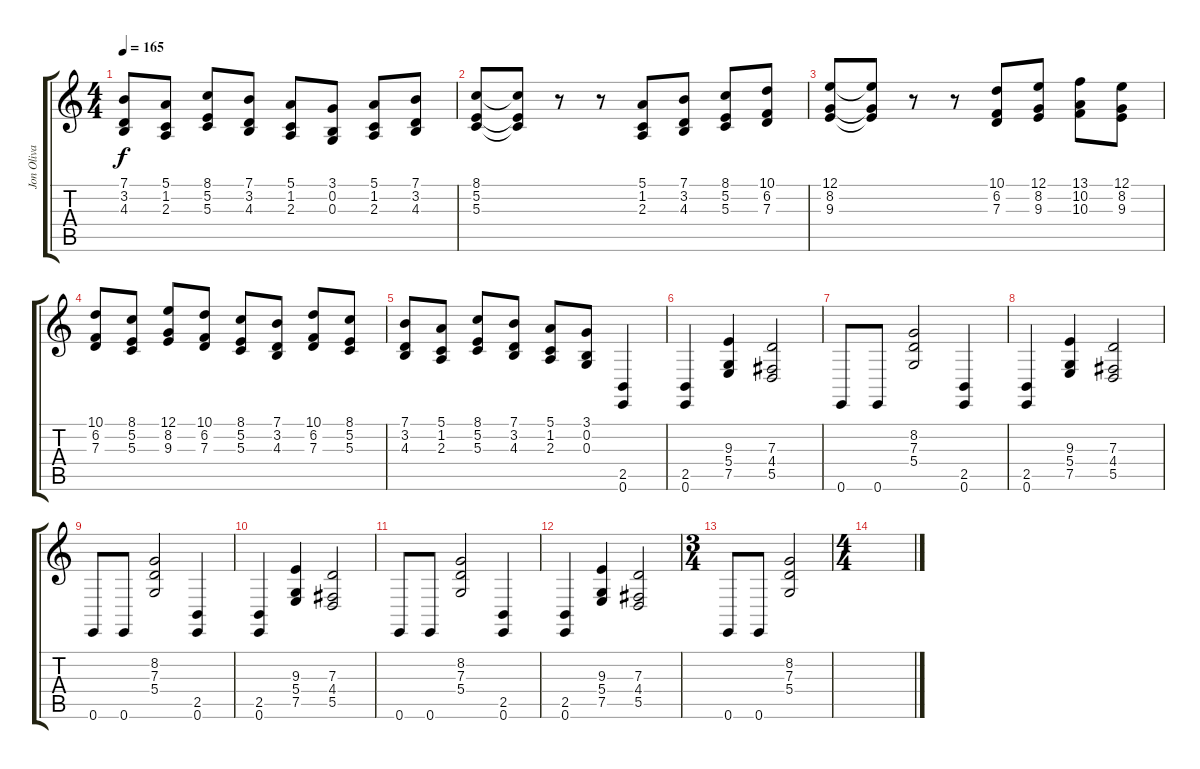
\track ("Jon Oliva" "Jon Oliva") {instrument stringensemble1}
\staff {score tabs}
\tuning (E4 B3 G3 D3 A2 E2) {hide}
\ts (4 4)
\tempo 165
\clef g2
\ks c
(7.1 3.2 4.3).8{dy f} (5.1 1.2 2.3).8 (8.1 5.2 5.3).8 (7.1 3.2 4.3).8 (5.1 1.2 2.3).8 (3.1 0.2 0.3).8 (5.1 1.2 2.3).8 (7.1 3.2 4.3).8 |
(8.1 5.2 5.3).8 (8.1{t} 5.2{t} 5.3{t}).8 r.8 r.8 (5.1 1.2 2.3).8 (7.1 3.2 4.3).8 (8.1 5.2 5.3).8 (10.1 6.2 7.3).8 |
(12.1 8.2 9.3).8 (12.1{t} 8.2{t} 9.3{t}).8 r.8 r.8 (10.1 6.2 7.3).8 (12.1 8.2 9.3).8 (13.1 10.2 10.3).8 (12.1 8.2 9.3).8 |
(10.1 6.2 7.3).8 (8.1 5.2 5.3).8 (12.1 8.2 9.3).8 (10.1 6.2 7.3).8 (8.1 5.2 5.3).8 (7.1 3.2 4.3).8 (10.1 6.2 7.3).8 (8.1 5.2 5.3).8 |
(7.1 3.2 4.3).8 (5.1 1.2 2.3).8 (8.1 5.2 5.3).8 (7.1 3.2 4.3).8 (5.1 1.2 2.3).8 (3.1 0.2 0.3).8 (2.5 0.6).4 |
(2.5 0.6).4 (9.3 5.4 7.5).4 (7.3 4.4 5.5).2 |
0.6.8 0.6.8 (8.2 7.3 5.4).2 (2.5 0.6).4 |
(2.5 0.6).4 (9.3 5.4 7.5).4 (7.3 4.4 5.5).2 |
0.6.8 0.6.8 (8.2 7.3 5.4).2 (2.5 0.6).4 |
(2.5 0.6).4 (9.3 5.4 7.5).4 (7.3 4.4 5.5).2 |
0.6.8 0.6.8 (8.2 7.3 5.4).2 (2.5 0.6).4 |
(2.5 0.6).4 (9.3 5.4 7.5).4 (7.3 4.4 5.5).2 |
\ts (3 4)
0.6.8 0.6.8 (8.2 7.3 5.4).2 |
\ts (4 4)
